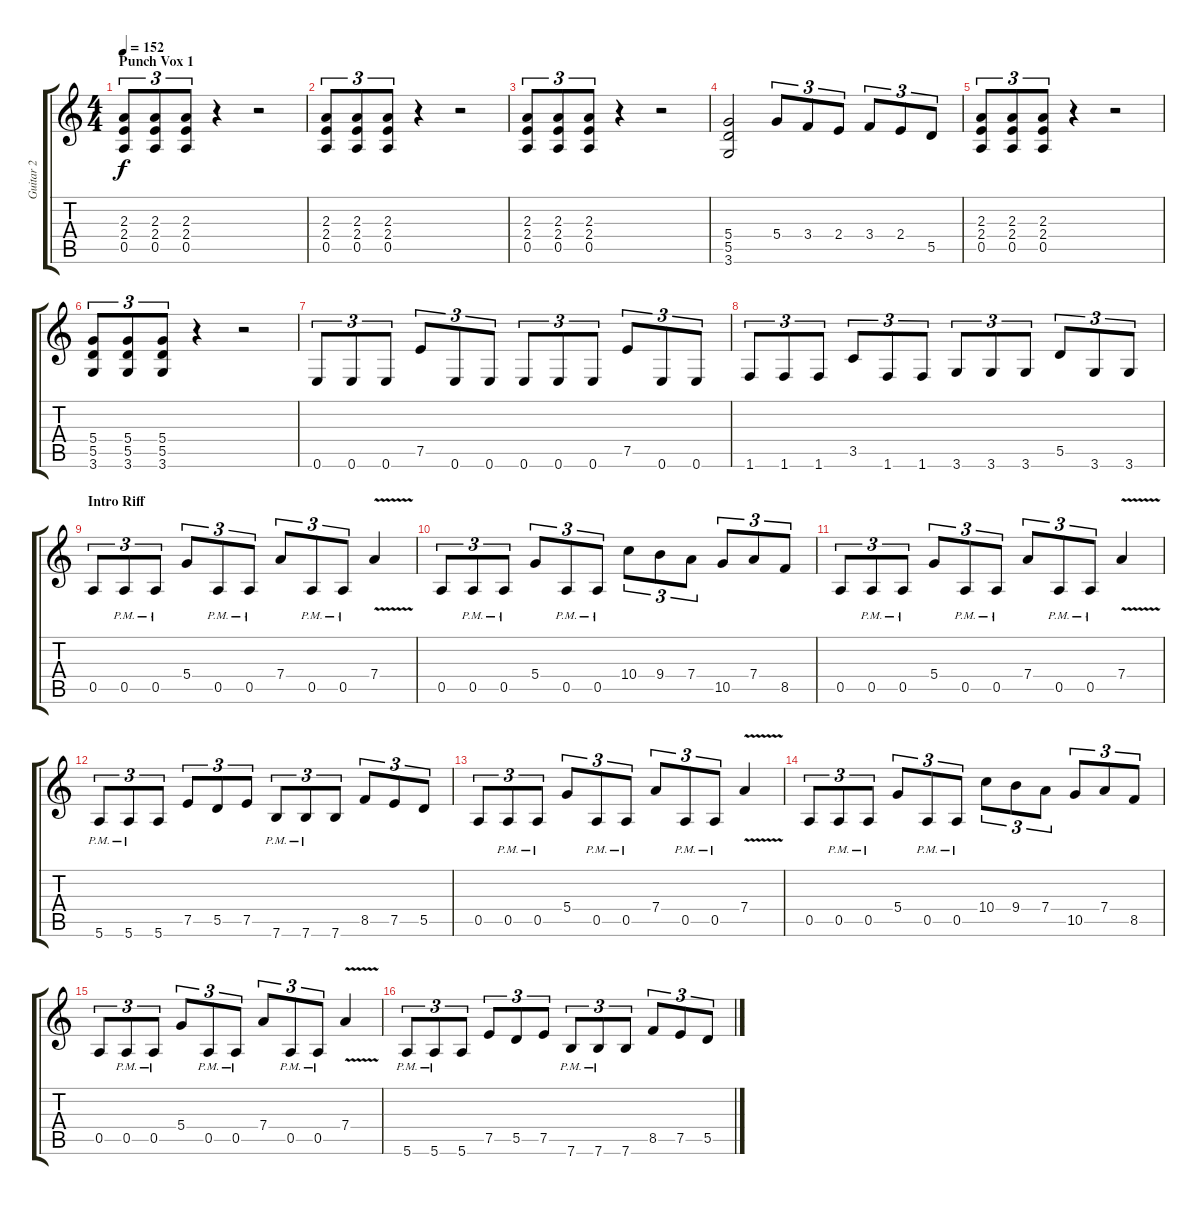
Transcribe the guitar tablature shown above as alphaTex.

\track ("Guitar 2" "Guitar 2") {instrument distortionguitar}
\staff {score tabs}
\tuning (E4 B3 G3 D3 A2 E2) {hide}
\ts (4 4)
\section ("" "Punch Vox 1")
\tempo 152
\clef g2
\ks c
(2.3 2.4 0.5).8{tu (3 2) dy f instrument distortionguitar} (2.3 2.4 0.5).8{tu (3 2)} (2.3 2.4 0.5).8{tu (3 2)} r.4 r.2 |
(2.3 2.4 0.5).8{tu (3 2)} (2.3 2.4 0.5).8{tu (3 2)} (2.3 2.4 0.5).8{tu (3 2)} r.4 r.2 |
(2.3 2.4 0.5).8{tu (3 2)} (2.3 2.4 0.5).8{tu (3 2)} (2.3 2.4 0.5).8{tu (3 2)} r.4 r.2 |
(5.4 5.5 3.6).2 5.4.8{tu (3 2)} 3.4.8{tu (3 2)} 2.4.8{tu (3 2)} 3.4.8{tu (3 2)} 2.4.8{tu (3 2)} 5.5.8{tu (3 2)} |
(2.3 2.4 0.5).8{tu (3 2)} (2.3 2.4 0.5).8{tu (3 2)} (2.3 2.4 0.5).8{tu (3 2)} r.4 r.2 |
(5.4 5.5 3.6).8{tu (3 2)} (5.4 5.5 3.6).8{tu (3 2)} (5.4 5.5 3.6).8{tu (3 2)} r.4 r.2 |
0.6.8{tu (3 2)} 0.6.8{tu (3 2)} 0.6.8{tu (3 2)} 7.5.8{tu (3 2)} 0.6.8{tu (3 2)} 0.6.8{tu (3 2)} 0.6.8{tu (3 2)} 0.6.8{tu (3 2)} 0.6.8{tu (3 2)} 7.5.8{tu (3 2)} 0.6.8{tu (3 2)} 0.6.8{tu (3 2)} |
1.6.8{tu (3 2)} 1.6.8{tu (3 2)} 1.6.8{tu (3 2)} 3.5.8{tu (3 2)} 1.6.8{tu (3 2)} 1.6.8{tu (3 2)} 3.6.8{tu (3 2)} 3.6.8{tu (3 2)} 3.6.8{tu (3 2)} 5.5.8{tu (3 2)} 3.6.8{tu (3 2)} 3.6.8{tu (3 2)} |
\section ("" "Intro Riff")
0.5.8{tu (3 2)} 0.5{pm}.8{tu (3 2)} 0.5{pm}.8{tu (3 2)} 5.4.8{tu (3 2)} 0.5{pm}.8{tu (3 2)} 0.5{pm}.8{tu (3 2)} 7.4.8{tu (3 2)} 0.5{pm}.8{tu (3 2)} 0.5{pm}.8{tu (3 2)} 7.4{v}.4 |
0.5.8{tu (3 2)} 0.5{pm}.8{tu (3 2)} 0.5{pm}.8{tu (3 2)} 5.4.8{tu (3 2)} 0.5{pm}.8{tu (3 2)} 0.5{pm}.8{tu (3 2)} 10.4.8{tu (3 2)} 9.4.8{tu (3 2)} 7.4.8{tu (3 2)} 10.5.8{tu (3 2)} 7.4.8{tu (3 2)} 8.5.8{tu (3 2)} |
0.5.8{tu (3 2)} 0.5{pm}.8{tu (3 2)} 0.5{pm}.8{tu (3 2)} 5.4.8{tu (3 2)} 0.5{pm}.8{tu (3 2)} 0.5{pm}.8{tu (3 2)} 7.4.8{tu (3 2)} 0.5{pm}.8{tu (3 2)} 0.5{pm}.8{tu (3 2)} 7.4{v}.4 |
5.6{pm}.8{tu (3 2)} 5.6{pm}.8{tu (3 2)} 5.6.8{tu (3 2)} 7.5.8{tu (3 2)} 5.5.8{tu (3 2)} 7.5.8{tu (3 2)} 7.6{pm}.8{tu (3 2)} 7.6{pm}.8{tu (3 2)} 7.6.8{tu (3 2)} 8.5.8{tu (3 2)} 7.5.8{tu (3 2)} 5.5.8{tu (3 2)} |
0.5.8{tu (3 2)} 0.5{pm}.8{tu (3 2)} 0.5{pm}.8{tu (3 2)} 5.4.8{tu (3 2)} 0.5{pm}.8{tu (3 2)} 0.5{pm}.8{tu (3 2)} 7.4.8{tu (3 2)} 0.5{pm}.8{tu (3 2)} 0.5{pm}.8{tu (3 2)} 7.4{v}.4 |
0.5.8{tu (3 2)} 0.5{pm}.8{tu (3 2)} 0.5{pm}.8{tu (3 2)} 5.4.8{tu (3 2)} 0.5{pm}.8{tu (3 2)} 0.5{pm}.8{tu (3 2)} 10.4.8{tu (3 2)} 9.4.8{tu (3 2)} 7.4.8{tu (3 2)} 10.5.8{tu (3 2)} 7.4.8{tu (3 2)} 8.5.8{tu (3 2)} |
0.5.8{tu (3 2)} 0.5{pm}.8{tu (3 2)} 0.5{pm}.8{tu (3 2)} 5.4.8{tu (3 2)} 0.5{pm}.8{tu (3 2)} 0.5{pm}.8{tu (3 2)} 7.4.8{tu (3 2)} 0.5{pm}.8{tu (3 2)} 0.5{pm}.8{tu (3 2)} 7.4{v}.4 |
5.6{pm}.8{tu (3 2)} 5.6{pm}.8{tu (3 2)} 5.6.8{tu (3 2)} 7.5.8{tu (3 2)} 5.5.8{tu (3 2)} 7.5.8{tu (3 2)} 7.6{pm}.8{tu (3 2)} 7.6{pm}.8{tu (3 2)} 7.6.8{tu (3 2)} 8.5.8{tu (3 2)} 7.5.8{tu (3 2)} 5.5.8{tu (3 2)}
